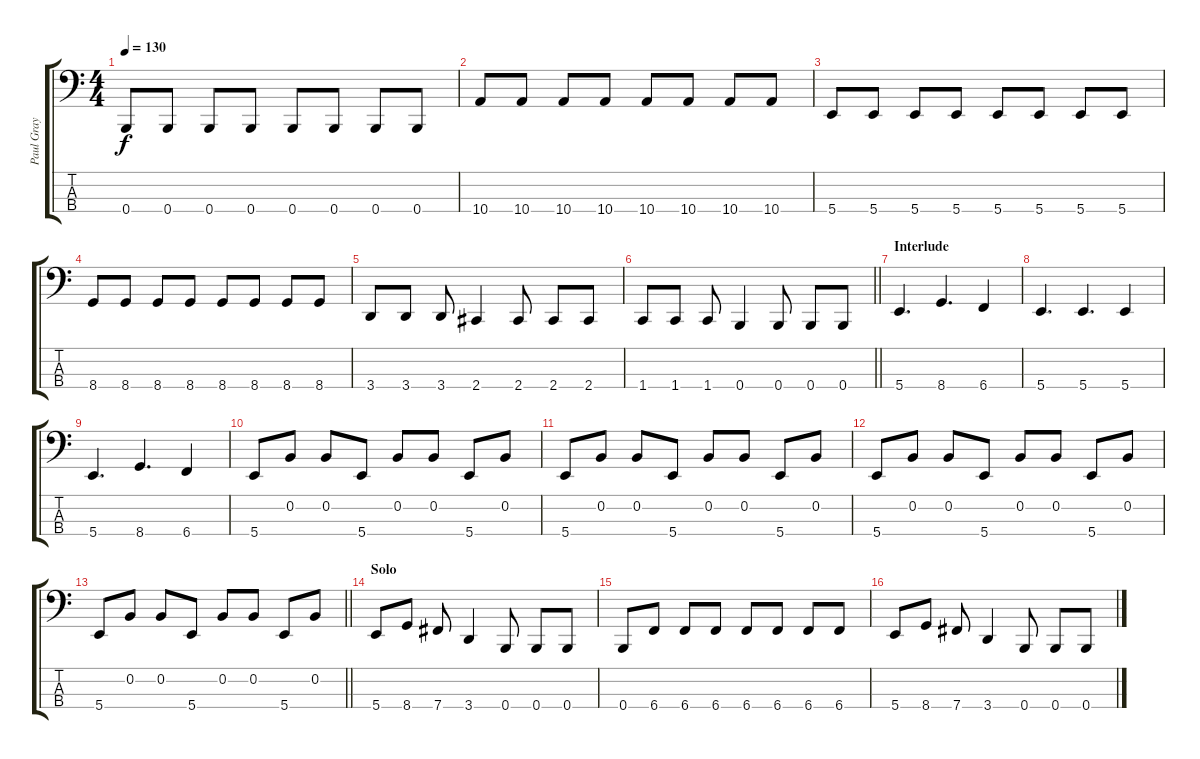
\track ("Paul Gray" "Paul Gray") {instrument electricbassfinger}
\staff {score tabs}
\tuning (E2 B1 Gb1 B0) {hide}
\ts (4 4)
\tempo 130
\clef f4
\ks c
0.4.8{dy f} 0.4.8 0.4.8 0.4.8 0.4.8 0.4.8 0.4.8 0.4.8 |
10.4.8 10.4.8 10.4.8 10.4.8 10.4.8 10.4.8 10.4.8 10.4.8 |
5.4.8 5.4.8 5.4.8 5.4.8 5.4.8 5.4.8 5.4.8 5.4.8 |
8.4.8 8.4.8 8.4.8 8.4.8 8.4.8 8.4.8 8.4.8 8.4.8 |
3.4.8 3.4.8 3.4.8 2.4.4 2.4.8 2.4.8 2.4.8 |
\barLineRight lightlight
1.4.8 1.4.8 1.4.8 0.4.4 0.4.8 0.4.8 0.4.8 |
\section ("" "Interlude")
5.4.4{d} 8.4.4{d} 6.4.4 |
5.4.4{d} 5.4.4{d} 5.4.4 |
5.4.4{d} 8.4.4{d} 6.4.4 |
5.4.8 0.2.8 0.2.8 5.4.8 0.2.8 0.2.8 5.4.8 0.2.8 |
5.4.8 0.2.8 0.2.8 5.4.8 0.2.8 0.2.8 5.4.8 0.2.8 |
5.4.8 0.2.8 0.2.8 5.4.8 0.2.8 0.2.8 5.4.8 0.2.8 |
\barLineRight lightlight
5.4.8 0.2.8 0.2.8 5.4.8 0.2.8 0.2.8 5.4.8 0.2.8 |
\section ("" "Solo")
5.4.8 8.4.8 7.4.8 3.4.4 0.4.8 0.4.8 0.4.8 |
0.4.8 6.4.8 6.4.8 6.4.8 6.4.8 6.4.8 6.4.8 6.4.8 |
5.4.8 8.4.8 7.4.8 3.4.4 0.4.8 0.4.8 0.4.8
